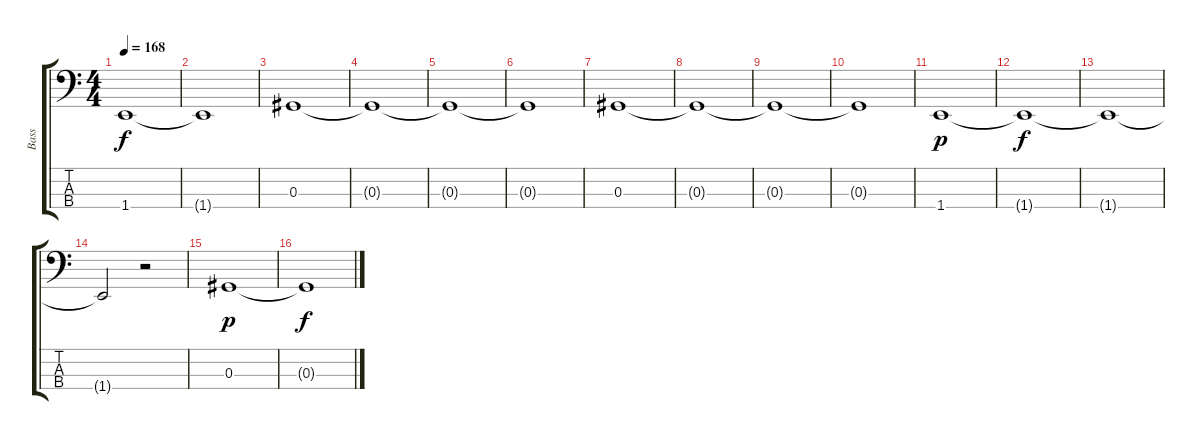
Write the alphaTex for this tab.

\track ("Bass" "Bass") {instrument electricbassfinger}
\staff {score tabs}
\tuning (Gb2 Db2 Ab1 Eb1) {hide}
\ts (4 4)
\tempo 168
\clef f4
\ks c
1.4{t}.1{dy f} |
1.4{t}.1 |
0.3.1 |
0.3{t}.1 |
0.3{t}.1 |
0.3{t}.1 |
0.3.1 |
0.3{t}.1 |
0.3{t}.1 |
0.3{t}.1 |
1.4.1{dy p} |
1.4{t}.1{dy f} |
1.4{t}.1 |
1.4{t}.2 r.2 |
0.3.1{dy p} |
0.3{t}.1{dy f}
